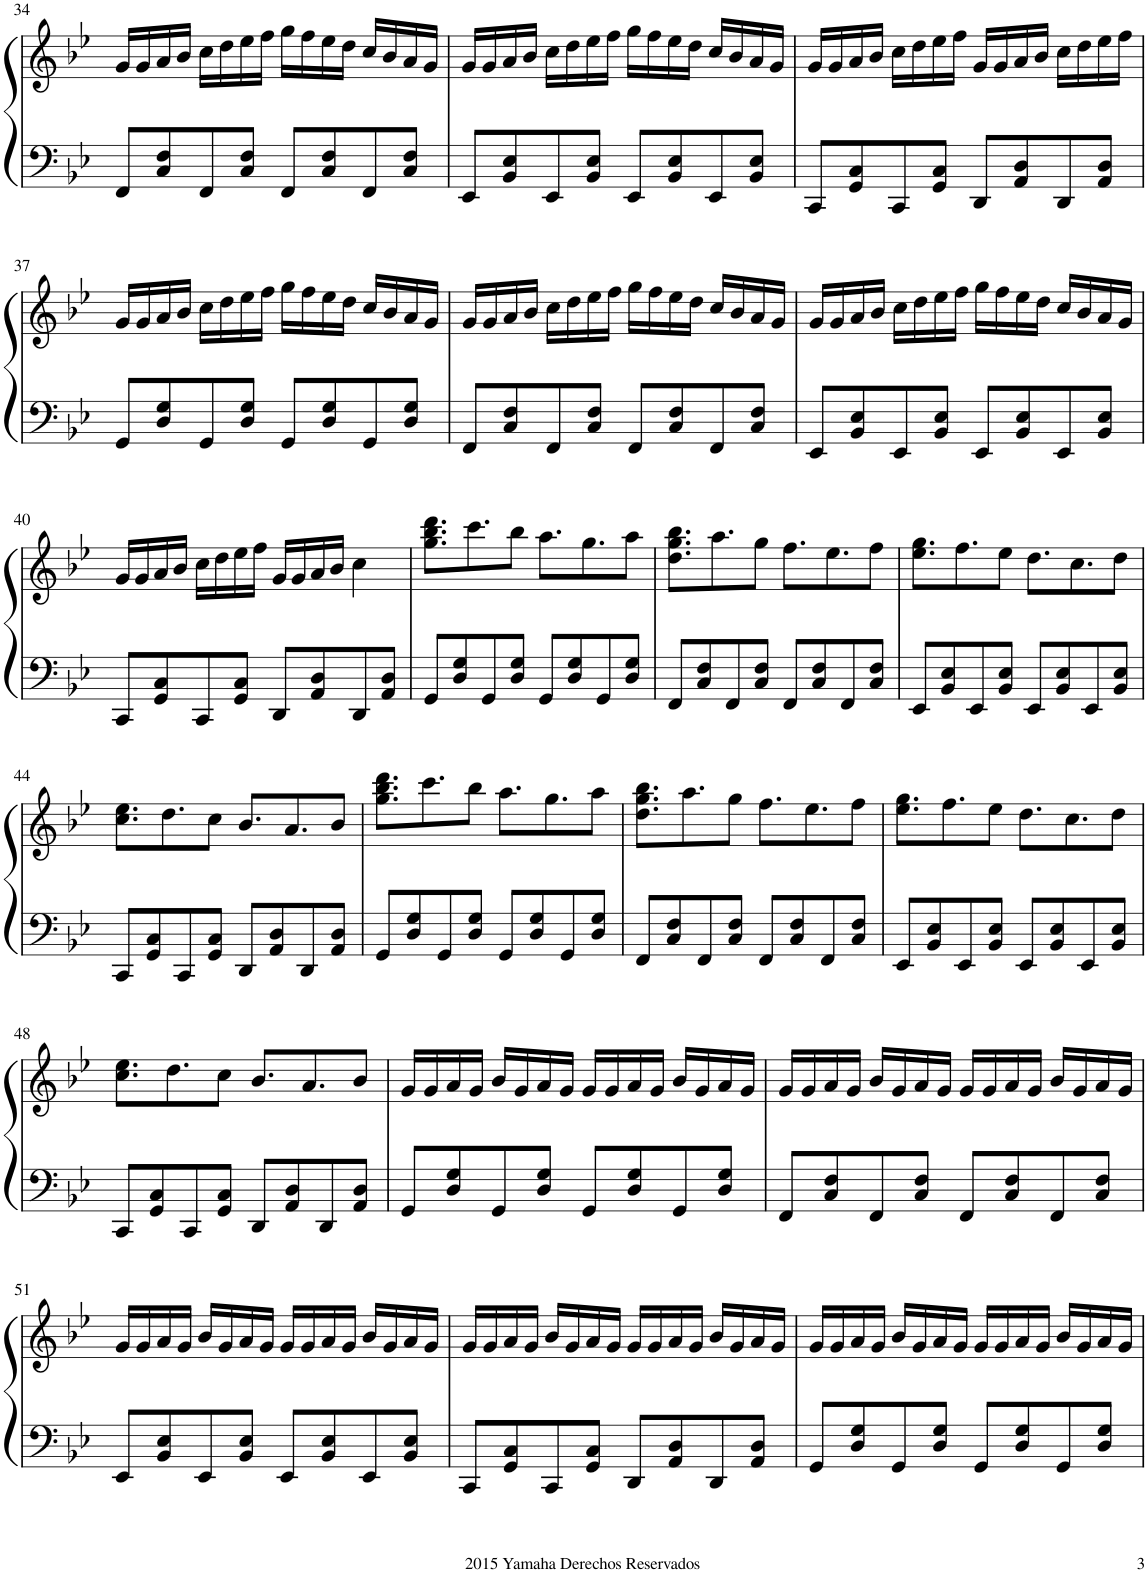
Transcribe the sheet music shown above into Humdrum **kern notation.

**kern	**kern
*part1	*part1
*staff2	*staff1
*I"Piano	*
*I'Pno.	*
!!LO:PB:g=z
*clefF4	*clefG2
*k[b-e-]	*k[b-e-]
*M4/4	*M4/4
=34	=34
8FF/L	16g/LL
.	16g/
8C/ 8F/	16a/
.	16b-/JJ
8FF/	16cc\LL
.	16dd\
8C/ 8F/J	16ee-\
.	16ff\JJ
8FF/L	16gg\LL
.	16ff\
8C/ 8F/	16ee-\
.	16dd\JJ
8FF/	16cc/LL
.	16b-/
8C/ 8F/J	16a/
.	16g/JJ
=35	=35
8EE-/L	16g/LL
.	16g/
8BB-/ 8E-/	16a/
.	16b-/JJ
8EE-/	16cc\LL
.	16dd\
8BB-/ 8E-/J	16ee-\
.	16ff\JJ
8EE-/L	16gg\LL
.	16ff\
8BB-/ 8E-/	16ee-\
.	16dd\JJ
8EE-/	16cc/LL
.	16b-/
8BB-/ 8E-/J	16a/
.	16g/JJ
=36	=36
8CC/L	16g/LL
.	16g/
8GG/ 8C/	16a/
.	16b-/JJ
8CC/	16cc\LL
.	16dd\
8GG/ 8C/J	16ee-\
.	16ff\JJ
8DD/L	16g/LL
.	16g/
8AA/ 8D/	16a/
.	16b-/JJ
8DD/	16cc\LL
.	16dd\
8AA/ 8D/J	16ee-\
.	16ff\JJ
!!LO:LB:g=z
=37	=37
8GG/L	16g/LL
.	16g/
8D/ 8G/	16a/
.	16b-/JJ
8GG/	16cc\LL
.	16dd\
8D/ 8G/J	16ee-\
.	16ff\JJ
8GG/L	16gg\LL
.	16ff\
8D/ 8G/	16ee-\
.	16dd\JJ
8GG/	16cc/LL
.	16b-/
8D/ 8G/J	16a/
.	16g/JJ
=38	=38
8FF/L	16g/LL
.	16g/
8C/ 8F/	16a/
.	16b-/JJ
8FF/	16cc\LL
.	16dd\
8C/ 8F/J	16ee-\
.	16ff\JJ
8FF/L	16gg\LL
.	16ff\
8C/ 8F/	16ee-\
.	16dd\JJ
8FF/	16cc/LL
.	16b-/
8C/ 8F/J	16a/
.	16g/JJ
=39	=39
8EE-/L	16g/LL
.	16g/
8BB-/ 8E-/	16a/
.	16b-/JJ
8EE-/	16cc\LL
.	16dd\
8BB-/ 8E-/J	16ee-\
.	16ff\JJ
8EE-/L	16gg\LL
.	16ff\
8BB-/ 8E-/	16ee-\
.	16dd\JJ
8EE-/	16cc/LL
.	16b-/
8BB-/ 8E-/J	16a/
.	16g/JJ
!!LO:LB:g=z
=40	=40
8CC/L	16g/LL
.	16g/
8GG/ 8C/	16a/
.	16b-/JJ
8CC/	16cc\LL
.	16dd\
8GG/ 8C/J	16ee-\
.	16ff\JJ
8DD/L	16g/LL
.	16g/
8AA/ 8D/	16a/
.	16b-/JJ
8DD/	4cc\
8AA/ 8D/J	.
=41	=41
8GG/L	8.gg\ 8.bb-\ 8.ddd\L
8D/ 8G/	.
.	8.ccc\
8GG/	.
8D/ 8G/J	8bb-\J
8GG/L	8.aa\L
8D/ 8G/	.
.	8.gg\
8GG/	.
8D/ 8G/J	8aa\J
=42	=42
8FF/L	8.dd\ 8.gg\ 8.bb-\L
8C/ 8F/	.
.	8.aa\
8FF/	.
8C/ 8F/J	8gg\J
8FF/L	8.ff\L
8C/ 8F/	.
.	8.ee-\
8FF/	.
8C/ 8F/J	8ff\J
=43	=43
8EE-/L	8.ee-\ 8.gg\L
8BB-/ 8E-/	.
.	8.ff\
8EE-/	.
8BB-/ 8E-/J	8ee-\J
8EE-/L	8.dd\L
8BB-/ 8E-/	.
.	8.cc\
8EE-/	.
8BB-/ 8E-/J	8dd\J
!!LO:LB:g=z
=44	=44
8CC/L	8.cc\ 8.ee-\L
8GG/ 8C/	.
.	8.dd\
8CC/	.
8GG/ 8C/J	8cc\J
8DD/L	8.b-/L
8AA/ 8D/	.
.	8.a/
8DD/	.
8AA/ 8D/J	8b-/J
=45	=45
8GG/L	8.gg\ 8.bb-\ 8.ddd\L
8D/ 8G/	.
.	8.ccc\
8GG/	.
8D/ 8G/J	8bb-\J
8GG/L	8.aa\L
8D/ 8G/	.
.	8.gg\
8GG/	.
8D/ 8G/J	8aa\J
=46	=46
8FF/L	8.dd\ 8.gg\ 8.bb-\L
8C/ 8F/	.
.	8.aa\
8FF/	.
8C/ 8F/J	8gg\J
8FF/L	8.ff\L
8C/ 8F/	.
.	8.ee-\
8FF/	.
8C/ 8F/J	8ff\J
=47	=47
8EE-/L	8.ee-\ 8.gg\L
8BB-/ 8E-/	.
.	8.ff\
8EE-/	.
8BB-/ 8E-/J	8ee-\J
8EE-/L	8.dd\L
8BB-/ 8E-/	.
.	8.cc\
8EE-/	.
8BB-/ 8E-/J	8dd\J
!!LO:LB:g=z
=48	=48
8CC/L	8.cc\ 8.ee-\L
8GG/ 8C/	.
.	8.dd\
8CC/	.
8GG/ 8C/J	8cc\J
8DD/L	8.b-/L
8AA/ 8D/	.
.	8.a/
8DD/	.
8AA/ 8D/J	8b-/J
=49	=49
8GG/L	16g/LL
.	16g/
8D/ 8G/	16a/
.	16g/JJ
8GG/	16b-/LL
.	16g/
8D/ 8G/J	16a/
.	16g/JJ
8GG/L	16g/LL
.	16g/
8D/ 8G/	16a/
.	16g/JJ
8GG/	16b-/LL
.	16g/
8D/ 8G/J	16a/
.	16g/JJ
=50	=50
8FF/L	16g/LL
.	16g/
8C/ 8F/	16a/
.	16g/JJ
8FF/	16b-/LL
.	16g/
8C/ 8F/J	16a/
.	16g/JJ
8FF/L	16g/LL
.	16g/
8C/ 8F/	16a/
.	16g/JJ
8FF/	16b-/LL
.	16g/
8C/ 8F/J	16a/
.	16g/JJ
!!LO:LB:g=z
=51	=51
8EE-/L	16g/LL
.	16g/
8BB-/ 8E-/	16a/
.	16g/JJ
8EE-/	16b-/LL
.	16g/
8BB-/ 8E-/J	16a/
.	16g/JJ
8EE-/L	16g/LL
.	16g/
8BB-/ 8E-/	16a/
.	16g/JJ
8EE-/	16b-/LL
.	16g/
8BB-/ 8E-/J	16a/
.	16g/JJ
=52	=52
8CC/L	16g/LL
.	16g/
8GG/ 8C/	16a/
.	16g/JJ
8CC/	16b-/LL
.	16g/
8GG/ 8C/J	16a/
.	16g/JJ
8DD/L	16g/LL
.	16g/
8AA/ 8D/	16a/
.	16g/JJ
8DD/	16b-/LL
.	16g/
8AA/ 8D/J	16a/
.	16g/JJ
=53	=53
8GG/L	16g/LL
.	16g/
8D/ 8G/	16a/
.	16g/JJ
8GG/	16b-/LL
.	16g/
8D/ 8G/J	16a/
.	16g/JJ
8GG/L	16g/LL
.	16g/
8D/ 8G/	16a/
.	16g/JJ
8GG/	16b-/LL
.	16g/
8D/ 8G/J	16a/
.	16g/JJ
=	=
*-	*-
